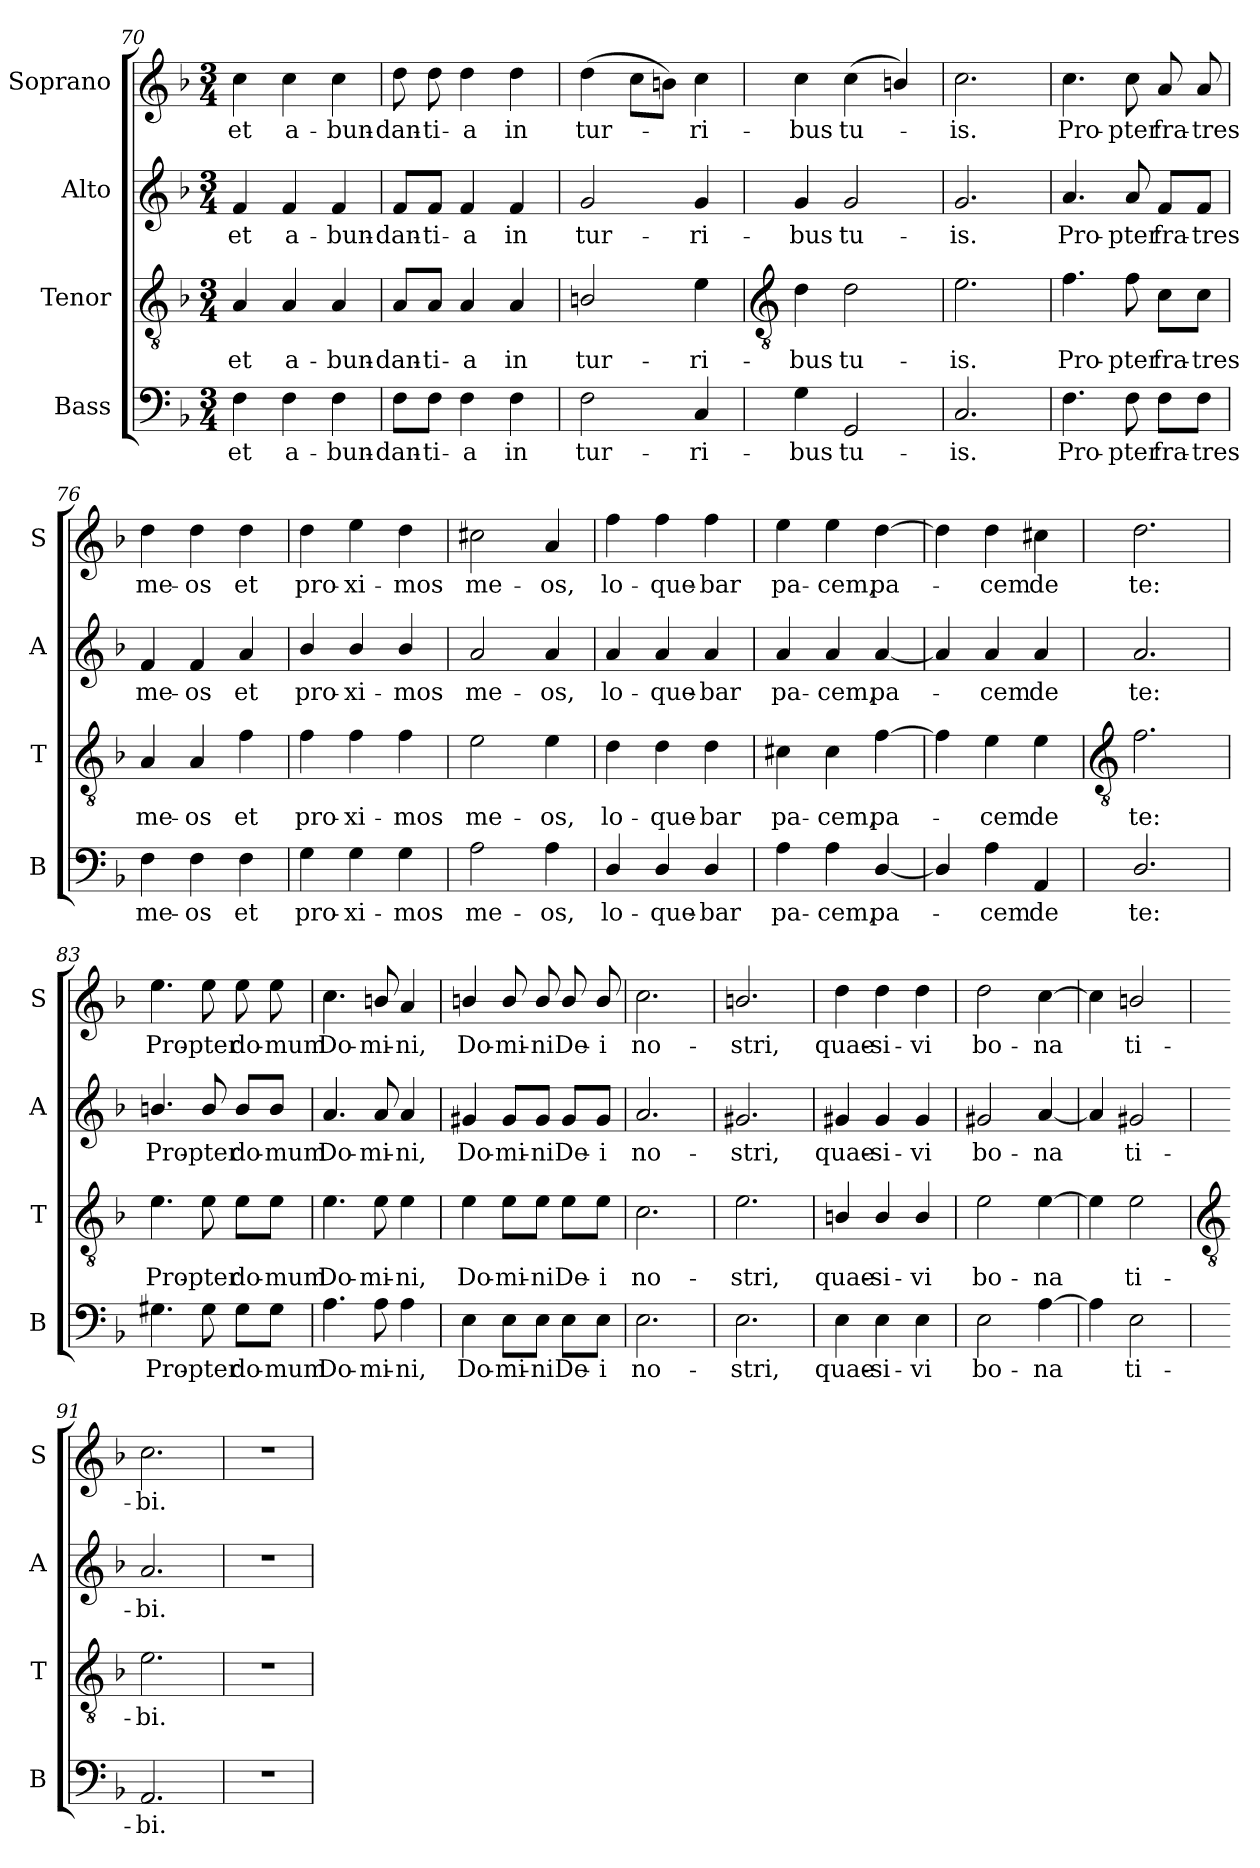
**kern	**text	**kern	**text	**kern	**text	**kern	**text
*part4	*part4	*part3	*part3	*part2	*part2	*part1	*part1
*staff4	*staff4	*staff3	*staff3	*staff2	*staff2	*staff1	*staff1
*I"Bass	*	*I"Tenor	*	*I"Alto	*	*I"Soprano	*
*I'B	*	*I'T	*	*I'A	*	*I'S	*
*clefF4	*	*clefGv2	*	*clefG2	*	*clefG2	*
*k[b-]	*	*k[b-]	*	*k[b-]	*	*k[b-]	*
*F:	*	*F:	*	*F:	*	*F:	*
*M3/4	*	*M3/4	*	*M3/4	*	*M3/4	*
=70	=70	=70	=70	=70	=70	=70	=70
!	!LO:LY:b	!	!LO:LY:b	!	!LO:LY:b	!	!LO:LY:b
4F\	et	4A/	et	4f/	et	4cc\	et
!	!LO:LY:b	!	!LO:LY:b	!	!LO:LY:b	!	!LO:LY:b
4F\	a-	4A/	a-	4f/	a-	4cc\	a-
!	!LO:LY:b	!	!LO:LY:b	!	!LO:LY:b	!	!LO:LY:b
4F\	-bun-	4A/	-bun-	4f/	-bun-	4cc\	-bun-
=71	=71	=71	=71	=71	=71	=71	=71
!	!LO:LY:b	!	!LO:LY:b	!	!LO:LY:b	!	!LO:LY:b
8F\L	-dan-	8A/L	-dan-	8f/L	-dan-	8dd\	-dan-
!	!LO:LY:b	!	!LO:LY:b	!	!LO:LY:b	!	!LO:LY:b
8F\J	-ti-	8A/J	-ti-	8f/J	-ti-	8dd\	-ti-
!	!LO:LY:b	!	!LO:LY:b	!	!LO:LY:b	!	!LO:LY:b
4F\	-a	4A/	-a	4f/	-a	4dd\	-a
!	!LO:LY:b	!	!LO:LY:b	!	!LO:LY:b	!	!LO:LY:b
4F\	in	4A/	in	4f/	in	4dd\	in
=72	=72	=72	=72	=72	=72	=72	=72
!	!LO:LY:b	!	!LO:LY:b	!	!LO:LY:b	!	!LO:LY:b
2F\	tur-	2Bn/	tur-	2g/	tur-	(>4dd\	tur-
.	.	.	.	.	.	8cc\L	.
.	.	.	.	.	.	8bn\J)	.
!	!LO:LY:b	!	!LO:LY:b	!	!LO:LY:b	!	!LO:LY:b
4C/	-ri-	4e\	-ri-	4g/	-ri-	4cc\	ri-
!!LO:LB:g=z
=73	=73	=73	=73	=73	=73	=73	=73
*	*	*clefGv2	*	*	*	*	*
!	!LO:LY:b	!	!LO:LY:b	!	!LO:LY:b	!	!LO:LY:b
4G\	-bus	4d\	-bus	4g/	-bus	4cc\	-bus
!	!LO:LY:b	!	!LO:LY:b	!	!LO:LY:b	!	!LO:LY:b
2GG/	tu-	2d\	tu-	2g/	tu-	(<4cc\	tu-
.	.	.	.	.	.	4bn/)	.
=74	=74	=74	=74	=74	=74	=74	=74
!	!LO:LY:b	!	!LO:LY:b	!	!LO:LY:b	!	!LO:LY:b
2.C/	-is.	2.e\	-is.	2.g/	-is.	2.cc\	is.
=75	=75	=75	=75	=75	=75	=75	=75
!	!LO:LY:b	!	!LO:LY:b	!	!LO:LY:b	!	!LO:LY:b
4.F\	Pro-	4.f\	Pro-	4.a/	Pro-	4.cc\	Pro-
!	!LO:LY:b	!	!LO:LY:b	!	!LO:LY:b	!	!LO:LY:b
8F\	-pter	8f\	-pter	8a/	-pter	8cc\	-pter
!	!LO:LY:b	!	!LO:LY:b	!	!LO:LY:b	!	!LO:LY:b
8F\L	fra-	8c\L	fra-	8f/L	fra-	8a/	fra-
!	!LO:LY:b	!	!LO:LY:b	!	!LO:LY:b	!	!LO:LY:b
8F\J	-tres	8c\J	-tres	8f/J	-tres	8a/	-tres
=76	=76	=76	=76	=76	=76	=76	=76
!	!LO:LY:b	!	!LO:LY:b	!	!LO:LY:b	!	!LO:LY:b
4F\	me-	4A/	me-	4f/	me-	4dd\	me-
!	!LO:LY:b	!	!LO:LY:b	!	!LO:LY:b	!	!LO:LY:b
4F\	-os	4A/	-os	4f/	-os	4dd\	-os
!	!LO:LY:b	!	!LO:LY:b	!	!LO:LY:b	!	!LO:LY:b
4F\	et	4f\	et	4a/	et	4dd\	et
=77	=77	=77	=77	=77	=77	=77	=77
!	!LO:LY:b	!	!LO:LY:b	!	!LO:LY:b	!	!LO:LY:b
4G\	pro-	4f\	pro-	4b-/	pro-	4dd\	pro-
!	!LO:LY:b	!	!LO:LY:b	!	!LO:LY:b	!	!LO:LY:b
4G\	-xi-	4f\	-xi-	4b-/	-xi-	4ee\	-xi-
!	!LO:LY:b	!	!LO:LY:b	!	!LO:LY:b	!	!LO:LY:b
4G\	-mos	4f\	-mos	4b-/	-mos	4dd\	-mos
=78	=78	=78	=78	=78	=78	=78	=78
!	!LO:LY:b	!	!LO:LY:b	!	!LO:LY:b	!	!LO:LY:b
2A\	me-	2e\	me-	2a/	me-	2cc#X\	me-
!	!LO:LY:b	!	!LO:LY:b	!	!LO:LY:b	!	!LO:LY:b
4A\	-os,	4e\	-os,	4a/	-os,	4a/	-os,
=79	=79	=79	=79	=79	=79	=79	=79
!	!LO:LY:b	!	!LO:LY:b	!	!LO:LY:b	!	!LO:LY:b
4D/	lo-	4d\	lo-	4a/	lo-	4ff\	lo-
!	!LO:LY:b	!	!LO:LY:b	!	!LO:LY:b	!	!LO:LY:b
4D/	-que-	4d\	-que-	4a/	-que-	4ff\	-que-
!	!LO:LY:b	!	!LO:LY:b	!	!LO:LY:b	!	!LO:LY:b
4D/	-bar	4d\	-bar	4a/	-bar	4ff\	-bar
=80	=80	=80	=80	=80	=80	=80	=80
!	!LO:LY:b	!	!LO:LY:b	!	!LO:LY:b	!	!LO:LY:b
4A\	pa-	4c#X\	pa-	4a/	pa-	4ee\	pa-
!	!LO:LY:b	!	!LO:LY:b	!	!LO:LY:b	!	!LO:LY:b
4A\	-cem,	4c#\	-cem,	4a/	-cem,	4ee\	-cem,
!	!LO:LY:b	!	!LO:LY:b	!	!LO:LY:b	!	!LO:LY:b
[4D/	pa-	[4f\	pa-	[4a/	pa-	[4dd\	pa-
=81	=81	=81	=81	=81	=81	=81	=81
4D/]	.	4f\]	.	4a/]	.	4dd\]	.
!	!LO:LY:b	!	!LO:LY:b	!	!LO:LY:b	!	!LO:LY:b
4A\	cem	4e\	cem	4a/	cem	4dd\	cem
!	!LO:LY:b	!	!LO:LY:b	!	!LO:LY:b	!	!LO:LY:b
4AA/	de	4e\	de	4a/	de	4cc#X\	de
!!LO:LB:g=z
=82	=82	=82	=82	=82	=82	=82	=82
*	*	*clefGv2	*	*	*	*	*
!	!LO:LY:b	!	!LO:LY:b	!	!LO:LY:b	!	!LO:LY:b
2.D/	te:	2.f\	te:	2.a/	te:	2.dd\	te:
=83	=83	=83	=83	=83	=83	=83	=83
!	!LO:LY:b	!	!LO:LY:b	!	!LO:LY:b	!	!LO:LY:b
4.G#X\	Pro-	4.e\	Pro-	4.bn/	Pro-	4.ee\	Pro-
!	!LO:LY:b	!	!LO:LY:b	!	!LO:LY:b	!	!LO:LY:b
8G#\	-pter	8e\	-pter	8b/	-pter	8ee\	-pter
!	!LO:LY:b	!	!LO:LY:b	!	!LO:LY:b	!	!LO:LY:b
8G#\L	do-	8e\L	do-	8b/L	do-	8ee\	do-
!	!LO:LY:b	!	!LO:LY:b	!	!LO:LY:b	!	!LO:LY:b
8G#\J	-mum	8e\J	-mum	8b/J	-mum	8ee\	-mum
=84	=84	=84	=84	=84	=84	=84	=84
!	!LO:LY:b	!	!LO:LY:b	!	!LO:LY:b	!	!LO:LY:b
4.A\	Do-	4.e\	Do-	4.a/	Do-	4.cc\	Do-
!	!LO:LY:b	!	!LO:LY:b	!	!LO:LY:b	!	!LO:LY:b
8A\	-mi-	8e\	-mi-	8a/	-mi-	8bn/	-mi-
!	!LO:LY:b	!	!LO:LY:b	!	!LO:LY:b	!	!LO:LY:b
4A\	-ni,	4e\	-ni,	4a/	-ni,	4a/	-ni,
=85	=85	=85	=85	=85	=85	=85	=85
!	!LO:LY:b	!	!LO:LY:b	!	!LO:LY:b	!	!LO:LY:b
4E\	Do-	4e\	Do-	4g#X/	Do-	4bn/	Do-
!	!LO:LY:b	!	!LO:LY:b	!	!LO:LY:b	!	!LO:LY:b
8E\L	-mi-	8e\L	-mi-	8g#/L	-mi-	8b/	-mi-
!	!LO:LY:b	!	!LO:LY:b	!	!LO:LY:b	!	!LO:LY:b
8E\J	-ni	8e\J	-ni	8g#/J	-ni	8b/	-ni
!	!LO:LY:b	!	!LO:LY:b	!	!LO:LY:b	!	!LO:LY:b
8E\L	De-	8e\L	De-	8g#/L	De-	8b/	De-
!	!LO:LY:b	!	!LO:LY:b	!	!LO:LY:b	!	!LO:LY:b
8E\J	-i	8e\J	-i	8g#/J	-i	8b/	-i
=86	=86	=86	=86	=86	=86	=86	=86
!	!LO:LY:b	!	!LO:LY:b	!	!LO:LY:b	!	!LO:LY:b
2.E\	no-	2.c\	no-	2.a/	no-	2.cc\	no-
=87	=87	=87	=87	=87	=87	=87	=87
!	!LO:LY:b	!	!LO:LY:b	!	!LO:LY:b	!	!LO:LY:b
2.E\	-stri,	2.e\	-stri,	2.g#X/	-stri,	2.bn/	-stri,
=88	=88	=88	=88	=88	=88	=88	=88
!	!LO:LY:b	!	!LO:LY:b	!	!LO:LY:b	!	!LO:LY:b
4E\	quae-	4Bn/	quae-	4g#X/	quae-	4dd\	quae-
!	!LO:LY:b	!	!LO:LY:b	!	!LO:LY:b	!	!LO:LY:b
4E\	-si-	4B/	-si-	4g#/	-si-	4dd\	-si-
!	!LO:LY:b	!	!LO:LY:b	!	!LO:LY:b	!	!LO:LY:b
4E\	-vi	4B/	-vi	4g#/	-vi	4dd\	-vi
=89	=89	=89	=89	=89	=89	=89	=89
!	!LO:LY:b	!	!LO:LY:b	!	!LO:LY:b	!	!LO:LY:b
2E\	bo-	2e\	bo-	2g#X/	bo-	2dd\	bo-
!	!LO:LY:b	!	!LO:LY:b	!	!LO:LY:b	!	!LO:LY:b
[4A\	-na	[4e\	-na	[4a/	-na	[4cc\	-na
=90	=90	=90	=90	=90	=90	=90	=90
4A\]	.	4e\]	.	4a/]	.	4cc\]	.
!	!LO:LY:b	!	!LO:LY:b	!	!LO:LY:b	!	!LO:LY:b
2E\	ti-	2e\	ti-	2g#X/	ti-	2bn/	ti-
!!LO:LB:g=z
=91	=91	=91	=91	=91	=91	=91	=91
*	*	*clefGv2	*	*	*	*	*
!	!LO:LY:b	!	!LO:LY:b	!	!LO:LY:b	!	!LO:LY:b
2.AA/	-bi.	2.e\	-bi.	2.a/	-bi.	2.cc\	-bi.
=92	=92	=92	=92	=92	=92	=92	=92
!LO:N:vis=1	!	!LO:N:vis=1	!	!LO:N:vis=1	!	!LO:N:vis=1	!
2.r	.	2.r	.	2.r	.	2.r	.
=	=	=	=	=	=	=	=
*-	*-	*-	*-	*-	*-	*-	*-
